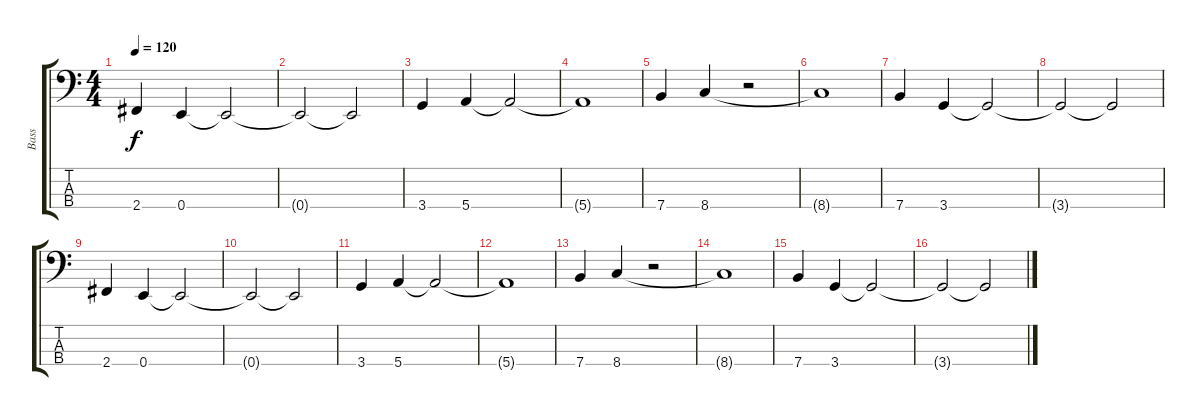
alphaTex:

\track ("Bass" "Bass") {instrument electricbassfinger}
\staff {score tabs}
\tuning (G2 D2 A1 E1) {hide}
\ts (4 4)
\tempo 120
\clef f4
\ks c
2.4.4{dy f} 0.4.4 0.4{t}.2 |
0.4{t}.2 0.4{t}.2 |
3.4.4 5.4.4 5.4{t}.2 |
5.4{t}.1 |
7.4.4 8.4.4 r.2 |
8.4{t}.1 |
7.4.4 3.4.4 3.4{t}.2 |
3.4{t}.2 3.4{t}.2 |
2.4.4 0.4.4 0.4{t}.2 |
0.4{t}.2 0.4{t}.2 |
3.4.4 5.4.4 5.4{t}.2 |
5.4{t}.1 |
7.4.4 8.4.4 r.2 |
8.4{t}.1 |
7.4.4 3.4.4 3.4{t}.2 |
3.4{t}.2 3.4{t}.2
